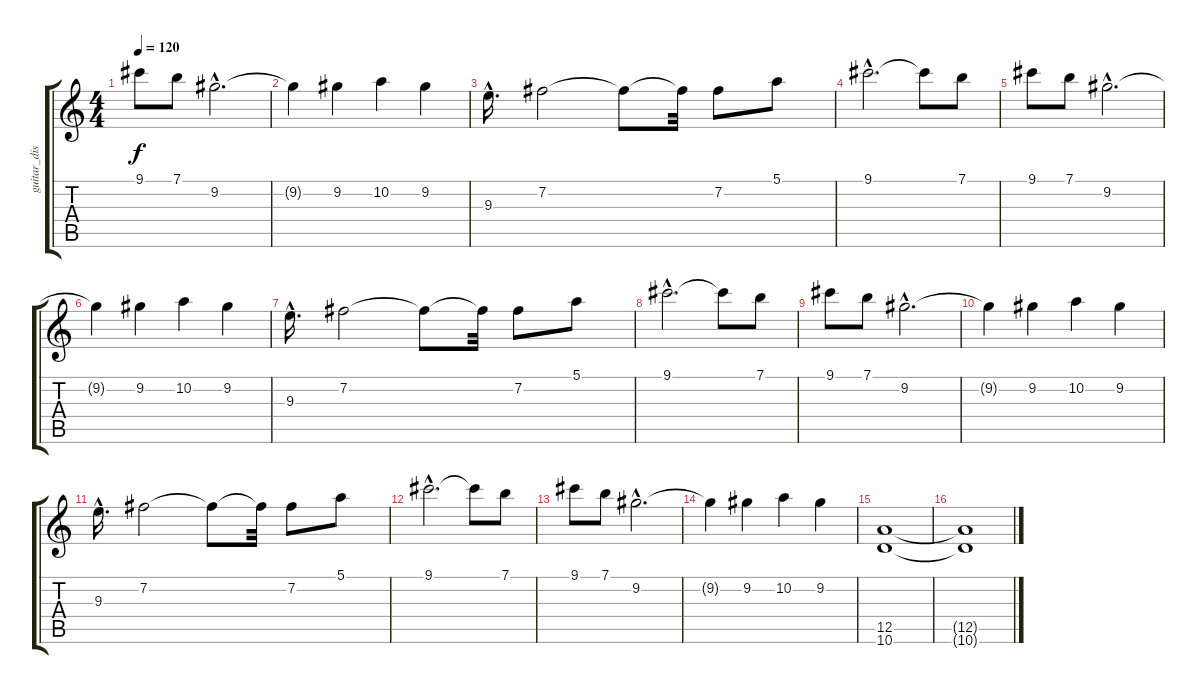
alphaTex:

\track ("guitar_dist" "guitar_dis") {instrument overdrivenguitar}
\staff {score tabs}
\tuning (E4 B3 G3 D3 A2 E2) {hide}
\ts (4 4)
\tempo 120
\clef g2
\ks c
9.1.8{dy f} 7.1.8 9.2{hac}.2{d} |
9.2{t}.4 9.2.4 10.2.4 9.2.4 |
9.3{hac}.16{d} 7.2.2 7.2{t}.8 7.2{t}.32 7.2.8 5.1.8 |
9.1{hac}.2{d} 9.1{t}.8 7.1.8 |
9.1.8 7.1.8 9.2{hac}.2{d} |
9.2{t}.4 9.2.4 10.2.4 9.2.4 |
9.3{hac}.16{d} 7.2.2 7.2{t}.8 7.2{t}.32 7.2.8 5.1.8 |
9.1{hac}.2{d} 9.1{t}.8 7.1.8 |
9.1.8 7.1.8 9.2{hac}.2{d} |
9.2{t}.4 9.2.4 10.2.4 9.2.4 |
9.3{hac}.16{d} 7.2.2 7.2{t}.8 7.2{t}.32 7.2.8 5.1.8 |
9.1{hac}.2{d} 9.1{t}.8 7.1.8 |
9.1.8 7.1.8 9.2{hac}.2{d} |
9.2{t}.4 9.2.4 10.2.4 9.2.4 |
(12.5 10.6).1 |
(12.5{t} 10.6{t}).1
